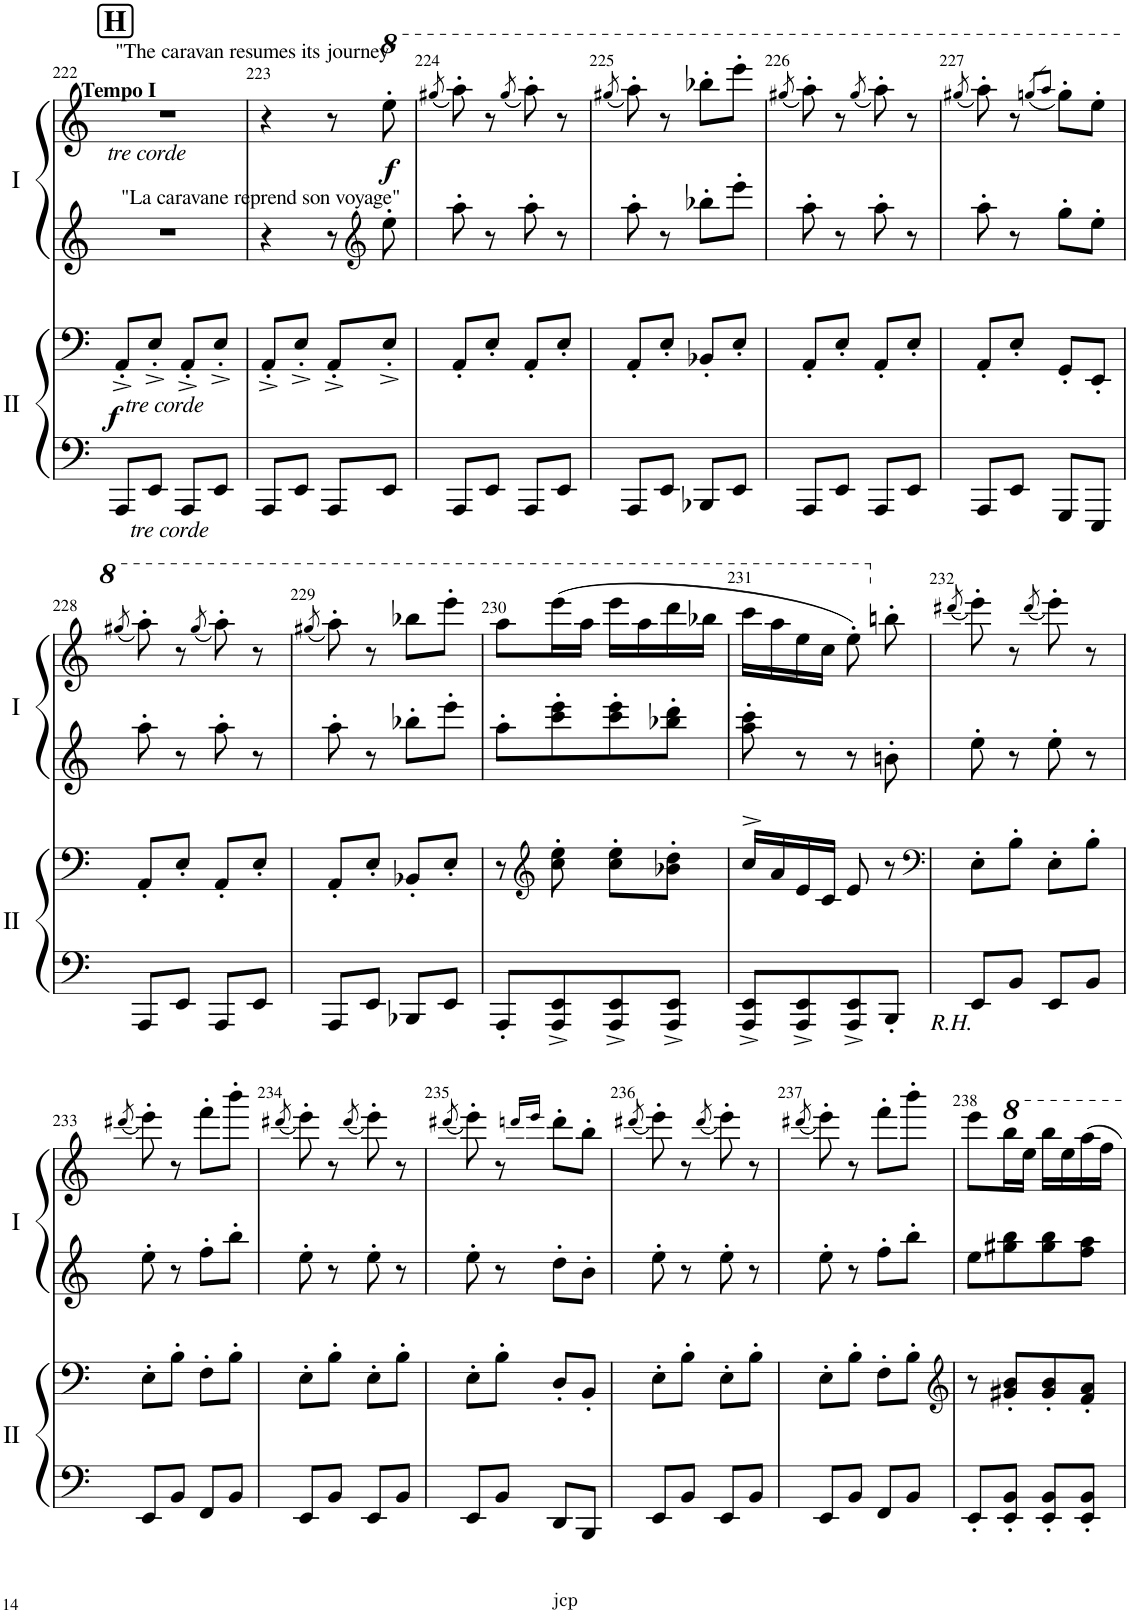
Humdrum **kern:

**kern	**kern	**dynam	**kern	**kern	**dynam
*part2	*part2	*part2	*part1	*part1	*part1
*staff4	*staff3	*staff3/4	*staff2	*staff1	*staff1/2
*I"Piano II	*	*	*I"Piano I	*	*
*I'II	*	*	*I'I	*	*
!!LO:PB:g=z
*clefF4	*clefF4	*	*clefG2	*clefG2	*
*k[]	*k[]	*	*k[]	*k[]	*
*M2/4	*M2/4	*	*M2/4	*M2/4	*
!!LO:REH:place=s1:a:B:cj:fs=14:t=H
=222	=222	=222	=222	=222	=222
!	!	!	!	!LO:TX:a:B:t=Tempo I	!
!	!	!	!	!LO:TX:a:t="The caravan resumes its journey"	!
!	!	!	!	!LO:TX:b:i:t=tre corde	!
!	!	!	!LO:TX:a:t="La caravane reprend son voyage"	!	!
!	!LO:TX:b:i:t=tre corde	!	!	!	!
!LO:TX:b:i:t=tre corde	!	!	!	!	!
!	!	!LO:DY:b	!	!	!
8AAA/L	8AA'^/L	f	2r	2r	.
8EE/J	8E'^/J	.	.	.	.
8AAA/L	8AA'^/L	.	.	.	.
8EE/J	8E'^/J	.	.	.	.
=223	=223	=223	=223	=223	=223
8AAA/L	8AA'^/L	.	4r	4r	.
8EE/J	8E'^/J	.	.	.	.
8AAA/L	8AA'^/L	.	8r	8r	.
*	*	*	*clefG2	*	*
*	*	*	*	*8va	*
!	!	!	!	!	!LO:DY:b
8EE/J	8E'^/J	.	8ee'\	8eee'\	f
=224	=224	=224	=224	=224	=224
.	.	.	.	(8qggg#X/	.
8AAA/L	8AA'/L	.	8aa'\	8aaa'\)	.
8EE/J	8E'/J	.	8r	8r	.
.	.	.	.	(8qggg#/	.
8AAA/L	8AA'/L	.	8aa'\	8aaa'\)	.
8EE/J	8E'/J	.	8r	8r	.
=225	=225	=225	=225	=225	=225
.	.	.	.	(8qggg#X/	.
8AAA/L	8AA'/L	.	8aa'\	8aaa'\)	.
8EE/J	8E'/J	.	8r	8r	.
8BBB-X/L	8BB-X'/L	.	8bb-X'\L	8bbb-X'\L	.
8EE/J	8E'/J	.	8eee'\J	8eeee'\J	.
=226	=226	=226	=226	=226	=226
.	.	.	.	(8qggg#X/	.
8AAA/L	8AA'/L	.	8aa'\	8aaa'\)	.
8EE/J	8E'/J	.	8r	8r	.
.	.	.	.	(8qggg#/	.
8AAA/L	8AA'/L	.	8aa'\	8aaa'\)	.
8EE/J	8E'/J	.	8r	8r	.
=227	=227	=227	=227	=227	=227
.	.	.	.	(8qggg#X/	.
8AAA/L	8AA'/L	.	8aa'\	8aaa'\)	.
8EE/J	8E'/J	.	8r	8r	.
.	.	.	.	(8qgggn/L	.
.	.	.	.	8qaaa/J	.
8GGG/L	8GG'/L	.	8gg'\L	8ggg'\L)	.
8EEE/J	8EE'/J	.	8ee'\J	8eee'\J	.
!!LO:LB:g=z
=228	=228	=228	=228	=228	=228
.	.	.	.	(8qggg#X/	.
8AAA/L	8AA'/L	.	8aa'\	8aaa'\)	.
8EE/J	8E'/J	.	8r	8r	.
.	.	.	.	(8qggg#/	.
8AAA/L	8AA'/L	.	8aa'\	8aaa'\)	.
8EE/J	8E'/J	.	8r	8r	.
=229	=229	=229	=229	=229	=229
.	.	.	.	(8qggg#X/	.
8AAA/L	8AA'/L	.	8aa'\	8aaa'\)	.
8EE/J	8E'/J	.	8r	8r	.
8BBB-X/L	8BB-X'/L	.	8bb-X'\L	8bbb-X\L	.
8EE/J	8E'/J	.	8eee'\J	8eeee'\J	.
=230	=230	=230	=230	=230	=230
8AAA'/L	8r	.	8aa'\L	8aaa\L	.
*	*clefG2	*	*	*	*
8AAA/^ 8EE/^	8cc\' 8ee\'	.	8ccc\' 8eee\'	(16eeee\L	.
.	.	.	.	16aaa\JJ	.
8AAA/^ 8EE/^	8cc\' 8ee\'L	.	8ccc\' 8eee\'	16eeee\LL	.
.	.	.	.	16aaa\	.
8AAA/^ 8EE/^J	8b-X\' 8dd\'J	.	8bb-X\' 8ddd\'J	16dddd\	.
.	.	.	.	16bbb-X\JJ	.
=231	=231	=231	=231	=231	=231
8AAA/^ 8EE/^L	16cc^>/LL	.	8aa\' 8ccc\'	16cccc\LL	.
.	16a/	.	.	16aaa\	.
8AAA/^ 8EE/^	16e/	.	8r	16eee\	.
.	16c/JJ	.	.	16ccc\JJ	.
8AAA/^ 8EE/^	8e/	.	8r	8eee'\)	.
*	*	*	*	*X8va	*
8BBB'/J	8r	.	8bn'\	8bbn'\	.
=232	=232	=232	=232	=232	=232
*	*clefF4	*	*	*	*
.	.	.	.	(8qddd#X/	.
!LO:TX:b:i:t=R.H.	!	!	!	!	!
8EE/L	8E'\L	.	8ee'\	8eee'\)	.
8BB/J	8B'\J	.	8r	8r	.
.	.	.	.	(8qddd#/	.
8EE/L	8E'\L	.	8ee'\	8eee'\)	.
8BB/J	8B'\J	.	8r	8r	.
!!LO:LB:g=z
=233	=233	=233	=233	=233	=233
.	.	.	.	(8qddd#X/	.
8EE/L	8E'\L	.	8ee'\	8eee'\)	.
8BB/J	8B'\J	.	8r	8r	.
8FF/L	8F'\L	.	8ff'\L	8fff'\L	.
8BB/J	8B'\J	.	8bb'\J	8bbb'\J	.
=234	=234	=234	=234	=234	=234
.	.	.	.	(8qddd#X/	.
8EE/L	8E'\L	.	8ee'\	8eee'\)	.
8BB/J	8B'\J	.	8r	8r	.
.	.	.	.	(8qddd#/	.
8EE/L	8E'\L	.	8ee'\	8eee'\)	.
8BB/J	8B'\J	.	8r	8r	.
=235	=235	=235	=235	=235	=235
.	.	.	.	(8qddd#X/	.
8EE/L	8E'\L	.	8ee'\	8eee'\)	.
8BB/J	8B'\J	.	8r	8r	.
.	.	.	.	16qdddn/LL	.
.	.	.	.	16qeee/JJ	.
8DD/L	8D'/L	.	8dd'\L	8ddd'\L	.
8BBB/J	8BB'/J	.	8b'\J	8bb'\J	.
=236	=236	=236	=236	=236	=236
.	.	.	.	(8qddd#X/	.
8EE/L	8E'\L	.	8ee'\	8eee'\)	.
8BB/J	8B'\J	.	8r	8r	.
.	.	.	.	(8qddd#/	.
8EE/L	8E'\L	.	8ee'\	8eee'\)	.
8BB/J	8B'\J	.	8r	8r	.
=237	=237	=237	=237	=237	=237
.	.	.	.	(8qddd#X/	.
8EE/L	8E'\L	.	8ee'\	8eee'\)	.
8BB/J	8B'\J	.	8r	8r	.
8FF/L	8F'\L	.	8ff'\L	8fff'\L	.
8BB/J	8B'\J	.	8bb'\J	8bbb'\J	.
=238	=238	=238	=238	=238	=238
*	*clefG2	*	*	*	*
8EE'/L	8r	.	8ee\L	8eee\L	.
8EE/' 8BB/'J	8g#X/' 8b/'L	.	8gg#X\ 8bb\	16bbb\L	.
.	.	.	.	16eee\JJ	.
8EE/' 8BB/'L	8g#/' 8b/'	.	8gg#\ 8bb\	16bbb\LL	.
.	.	.	.	16eee\	.
8EE/' 8BB/'J	8f/' 8a/'J	.	8ff\ 8aa\J	16aaa\	.
.	.	.	.	16fff\JJ	.
=	=	=	=	=	=
*-	*-	*-	*-	*-	*-
